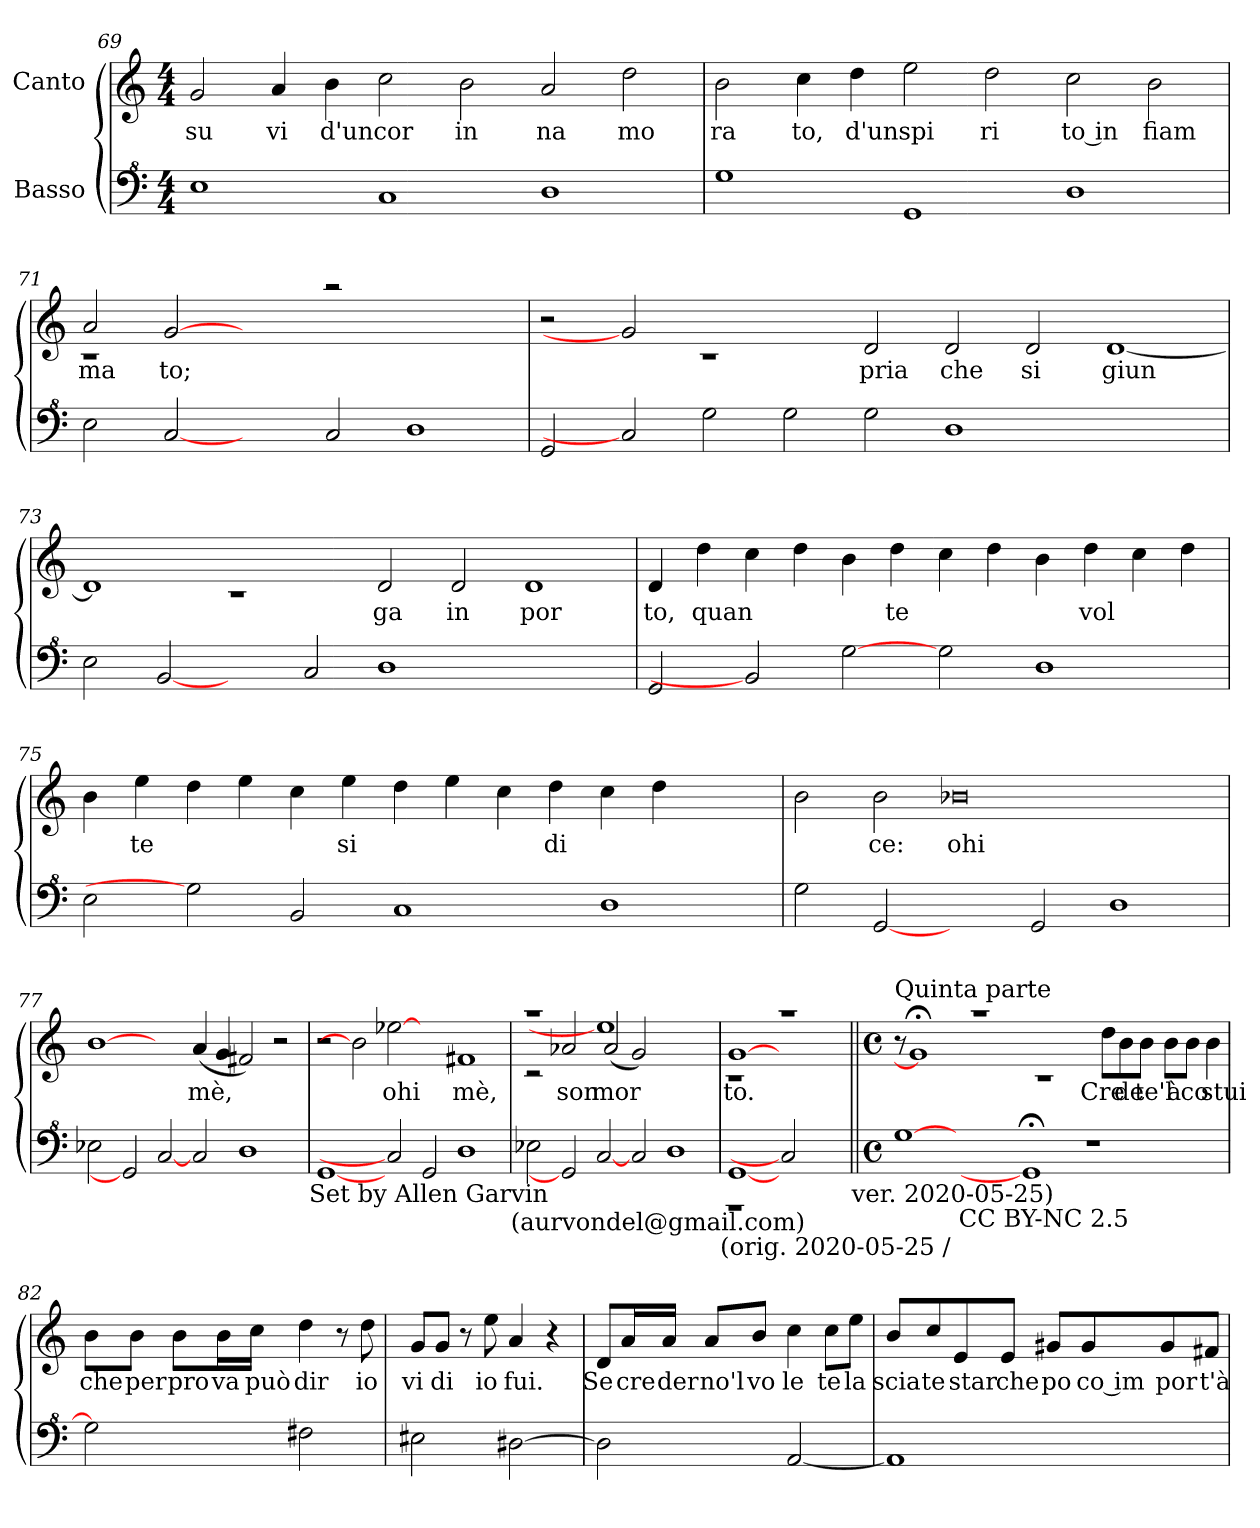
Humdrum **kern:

**kern	**kern	**text
*part2	*part1	*part1
*staff2	*staff1	*staff1
*I"Basso	*I"Canto	*
*clefF^4	*clefG2	*
*ITrd7c12	*	*
*k[]	*k[]	*
*C:	*C:	*
*M4/4	*M4/4	*
=69	=69	=69
!	!	!LO:LY:b
1E	2g/	su
!	!	!LO:LY:b
.	4a/	vi
!	!	!LO:LY:b
.	4b\	d'un
!	!	!LO:LY:b
1C	2cc\	cor
!	!	!LO:LY:b
.	2b\	in
!	!	!LO:LY:b
1D	2a/	na
!	!	!LO:LY:b
.	2dd\	mo
!!LO:PB:g=z
=70	=70	=70
!	!	!LO:LY:b
1G	2b\	ra
!	!	!LO:LY:b
.	4cc\	to,
!	!	!LO:LY:b
.	4dd\	d'un
!	!	!LO:LY:b
1GG	2ee\	spi
!	!	!LO:LY:b
.	2dd\	ri
!	!	!LO:LY:b:rj
1D	2cc\	to in
!	!	!LO:LY:b
.	2b\	fiam
=71	=71	=71
!	!	!LO:LY:b
*	*^	*
2E\	2a/	1rc	ma
!	!	!	!LO:LY:b
[2C	[2g	.	to;
2ryy	2ryy	1ryy	.
2C/	2raa	.	.
1D	1ryy	1ryy	.
*	*v	*v	*
=72	=72	=72
2GG/	2r	.
2C]	2g]	.
2G\	1rc	.
2G\	.	.
!	!	!LO:LY:b
2G\	2d/	pria
!	!	!LO:LY:b
1D	2d/	che
!	!	!LO:LY:b
.	2d/	si
!	!	!LO:LY:b
1ryy	[<1d	giun
=73	=73	=73
2E\	1d]	.
[2BB	.	.
2ryy	1rc	.
2C/	.	.
!	!	!LO:LY:b
1D	2d/	ga
!	!	!LO:LY:b
.	2d/	in
!	!	!LO:LY:b
1ryy	1d	por
!!LO:LB:g=z
=74	=74	=74
!	!	!LO:LY:b
2GG/	4d/	to,
!	!	!LO:LY:b
.	4dd\	quan
2BB]	4cc\	.
.	4dd\	.
[2G	4b\	.
!	!	!LO:LY:b
.	4dd\	te
2G\	4cc\	.
.	4dd\	.
1D	4b\	.
!	!	!LO:LY:b
.	4dd\	vol
.	4cc\	.
.	4dd\	.
=75	=75	=75
2E\	4b\	.
!	!	!LO:LY:b
.	4ee\	te
2G]	4dd\	.
.	4ee\	.
2BB/	4cc\	.
!	!	!LO:LY:b
.	4ee\	si
1C	4dd\	.
.	4ee\	.
.	4cc\	.
!	!	!LO:LY:b
.	4dd\	di
1D	4cc\	.
.	4dd\	.
.	2ryy	.
=76	=76	=76
2G\	2b\	.
!	!	!LO:LY:b
[2GG	2b\	ce:
!	!	!LO:LY:b
2ryy	0b-X	ohi
2GG/	.	.
1D	.	.
!!LO:LB:g=z
=77	=77	=77
2E-X\	[1b	.
2GG]	.	.
[2C	2ryy	.
!	!	!LO:LY:b
2C/	(<4a/	mè,
.	4g/	.
1D	2f#X/)	.
.	2r	.
!LO:TX:b:t=Set by Allen Garvin	!	!
=78	=78	=78
[1GG	2r	.
.	2b]	.
!	!	!LO:LY:b
2C]	[2ee-X	ohi
2GG/	2ryy	.
!	!	!LO:LY:b
1D	1f#X	mè,
!LO:TX:b:t=(aurvondel@gmail.com)	!	!
=79	=79	=79
*	*^	*
2E-X\	1raa	2rc	.
!	!	!	!LO:LY:b
2GG]	.	2a-X/	son
!	!	!	!LO:LY:b
[2C	1ee-]	(<2a-/	mor
2C/	.	2g/)	.
1D	1ryy	1ryy	.
!LO:TX:b:t=(orig. 2020-05-25 /	!	!	!
=80	=80	=80	=80
*^	*	*	*
*	*^	*	*	*
!	!	!	!	!	!LO:LY:b
1ryy	[1GG	1r	[1g	1rc	to.
2C]	1ryy	1ryy	1raa	1ryy	.
2ryy	.	.	.	.	.
*v	*v	*v	*	*	*
*	*v	*v	*
!LO:TX:b:t=ver. 2020-05-25)	!	!
=81||	=81||	=81||
*M4/4	*M4/4	*
*met(c)	*met(c)	*
!	!LO:TX:a:t=Quinta parte	!
[>1G	8r	.
.	1g;<]	.
!LO:TX:b:t=CC BY-NC 2.5	!	!
1ryy	.	.
.	1raa	.
1GG;]	.	.
.	1rc	.
1r	.	.
!	!	!LO:LY:b
.	8dd\L	Cre
!	!	!LO:LY:b
.	8b\	de
!	!	!LO:LY:b
.	8b\J	te'l
!	!	!LO:LY:b
.	8b\L	à
!	!	!LO:LY:b
.	8b\J	co
!	!	!LO:LY:b
.	4b\	stui
!!LO:LB:g=z
=82	=82	=82
!	!	!LO:LY:b
2G\]	8b\L	che
!	!	!LO:LY:b
.	8b\J	per
!	!	!LO:LY:b
.	8b\L	pro
!	!	!LO:LY:b
.	16b\L	va
!	!	!LO:LY:b
.	16cc\JJ	può
!	!	!LO:LY:b
2F#X\	4dd\	dir
.	8r	.
!	!	!LO:LY:b
.	8dd\	io
=83	=83	=83
!	!	!LO:LY:b
2E#>\	8g/L	vi
!	!	!LO:LY:b
.	8g/J	di
.	8r	.
!	!	!LO:LY:b
.	8ee\	io
!	!	!LO:LY:b
[>2D#\	4a/	fui.
.	4r	.
=84	=84	=84
!	!	!LO:LY:b
2D#\]	8d/L	Se
!	!	!LO:LY:b
.	16a/L	cre
!	!	!LO:LY:b
.	16a/JJ	der
!	!	!LO:LY:b
.	8a/L	no'l
!	!	!LO:LY:b
.	8b/J	vo
!	!	!LO:LY:b
[<2AA/	4cc\	le
!	!	!LO:LY:b
.	8cc\L	te
!	!	!LO:LY:b
.	8ee\J	la
=85	=85	=85
!	!	!LO:LY:b
1AA]	8b/L	scia
!	!	!LO:LY:b
.	8cc/	te
!	!	!LO:LY:b
.	8e/	star
!	!	!LO:LY:b
.	8e/J	che
!	!	!LO:LY:b
.	8g#X/L	po
!	!	!LO:LY:b:rj
.	8g#/	co im
!	!	!LO:LY:b
.	8g#/	por
!	!	!LO:LY:b
.	8f#X/J	t'à
=	=	=
*-	*-	*-
